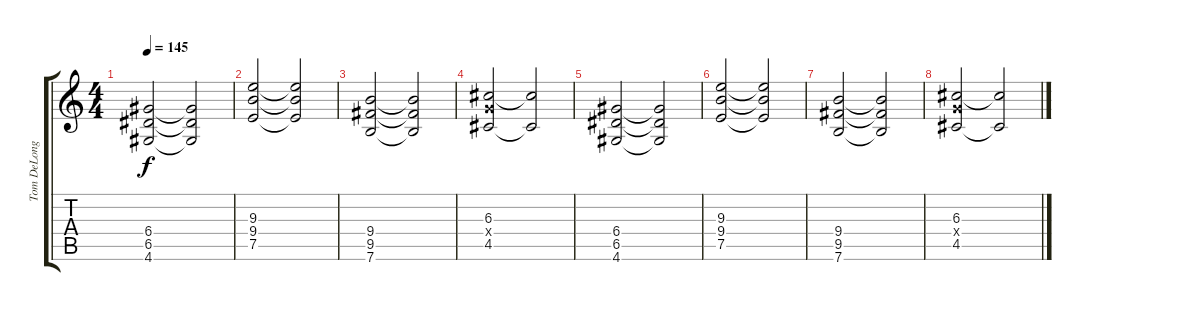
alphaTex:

\track ("Tom DeLonge" "Tom DeLong") {instrument electricguitarclean}
\staff {score tabs}
\tuning (E4 B3 G3 D3 A2 E2) {hide}
\ts (4 4)
\tempo 145
\clef g2
\ks c
(6.4 6.5 4.6).2{dy f volume 16} (6.4{t} 6.5{t} 4.6{t}).2{volume 12} |
(9.3 9.4 7.5).2{volume 16} (9.3{t} 9.4{t} 7.5{t}).2{volume 12} |
(9.4 9.5 7.6).2{volume 16} (9.4{t} 9.5{t} 7.6{t}).2{volume 12} |
(6.3 5.4{x} 4.5).2{volume 16} (6.3{t} 4.5{t}).2{volume 12} |
(6.4 6.5 4.6).2{volume 16} (6.4{t} 6.5{t} 4.6{t}).2{volume 12} |
(9.3 9.4 7.5).2{volume 16} (9.3{t} 9.4{t} 7.5{t}).2{volume 12} |
(9.4 9.5 7.6).2{volume 16} (9.4{t} 9.5{t} 7.6{t}).2{volume 12} |
(6.3 5.4{x} 4.5).2{volume 16} (6.3{t} 4.5{t}).2{volume 12}
